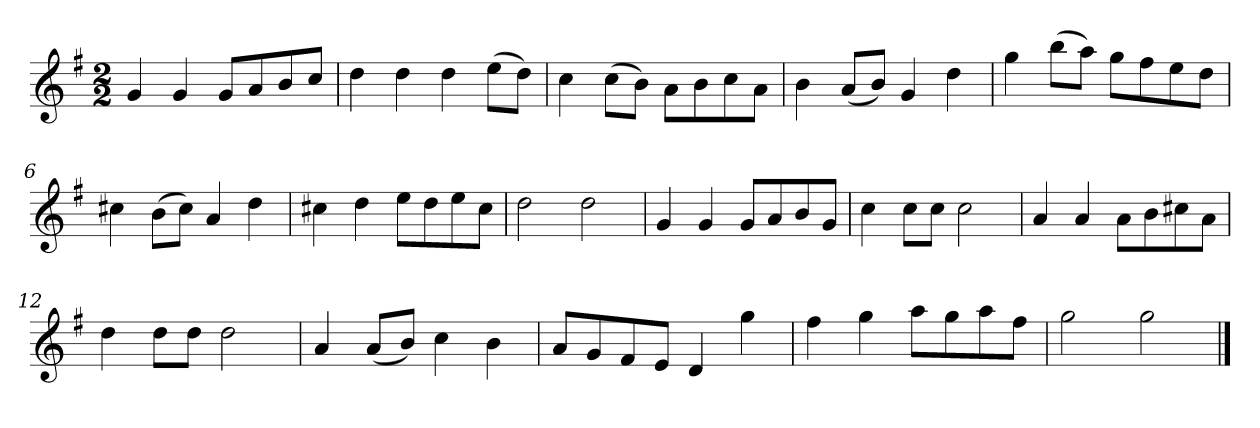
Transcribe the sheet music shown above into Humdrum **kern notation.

**kern
*part1
*staff1
*k[f#]
*M2/2
*MM120
=1
4g
4g
8gL
8a
8b
8ccJ
=2
4dd
4dd
4dd
(8eeL
8ddJ)
=3
4cc
(8ccL
8bJ)
8aL
8b
8cc
8aJ
=4
4b
(8aL
8bJ)
4g
4dd
=5
4gg
(8bbL
8aaJ)
8ggL
8ff#
8ee
8ddJ
=6
4cc#X
(8bL
8cc#J)
4a
4dd
=7
4cc#X
4dd
8eeL
8dd
8ee
8cc#J
=8
2dd
2dd
=9
4g
4g
8gL
8a
8b
8gJ
=10
4cc
8ccL
8ccJ
2cc
=11
4a
4a
8aL
8b
8cc#X
8aJ
=12
4dd
8ddL
8ddJ
2dd
=13
4a
(8aL
8bJ)
4cc
4b
=14
8aL
8g
8f#
8eJ
4d
4gg
=15
4ff#
4gg
8aaL
8gg
8aa
8ff#J
=16
2gg
2gg
==
*-
